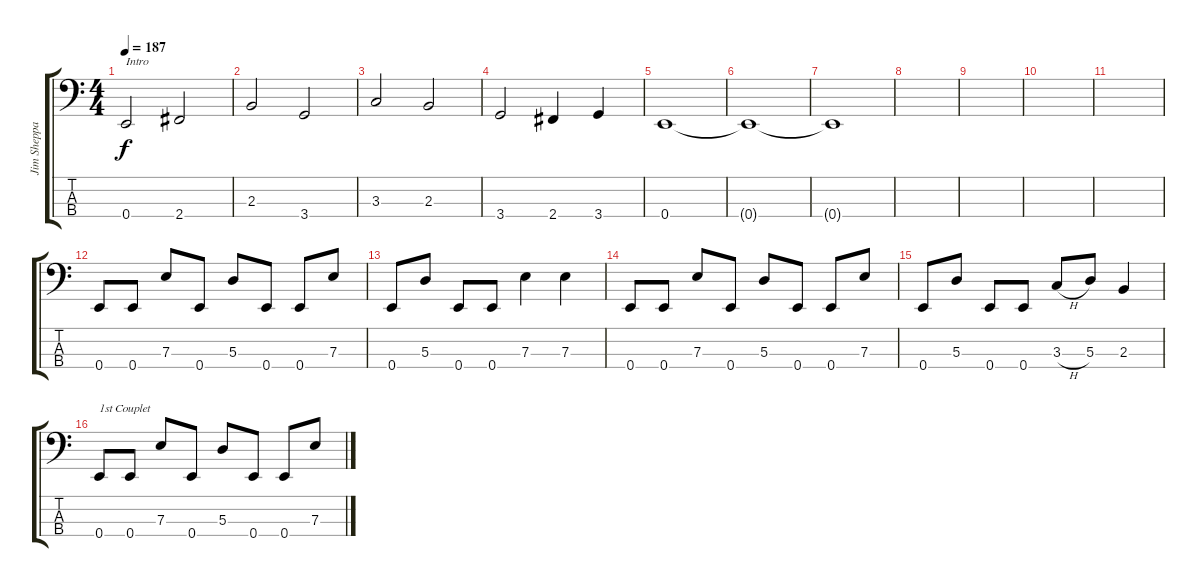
\track ("Jim Sheppard" "Jim Sheppa") {instrument electricbasspick}
\staff {score tabs}
\tuning (G2 D2 A1 E1) {hide}
\ts (4 4)
\tempo 187
\clef f4
\ks c
0.4.2{txt "Intro" dy f instrument electricbasspick} 2.4.2 |
2.3.2 3.4.2 |
3.3.2 2.3.2 |
3.4.2 2.4.4 3.4.4 |
0.4.1 |
0.4{t}.1 |
0.4{t}.1 |
|
|
|
|
0.4.8 0.4.8 7.3.8 0.4.8 5.3.8 0.4.8 0.4.8 7.3.8 |
0.4.8 5.3.8 0.4.8 0.4.8 7.3.4 7.3.4 |
0.4.8 0.4.8 7.3.8 0.4.8 5.3.8 0.4.8 0.4.8 7.3.8 |
0.4.8 5.3.8 0.4.8 0.4.8 3.3{h}.8 5.3.8 2.3.4 |
0.4.8{txt "1st Couplet"} 0.4.8 7.3.8 0.4.8 5.3.8 0.4.8 0.4.8 7.3.8
